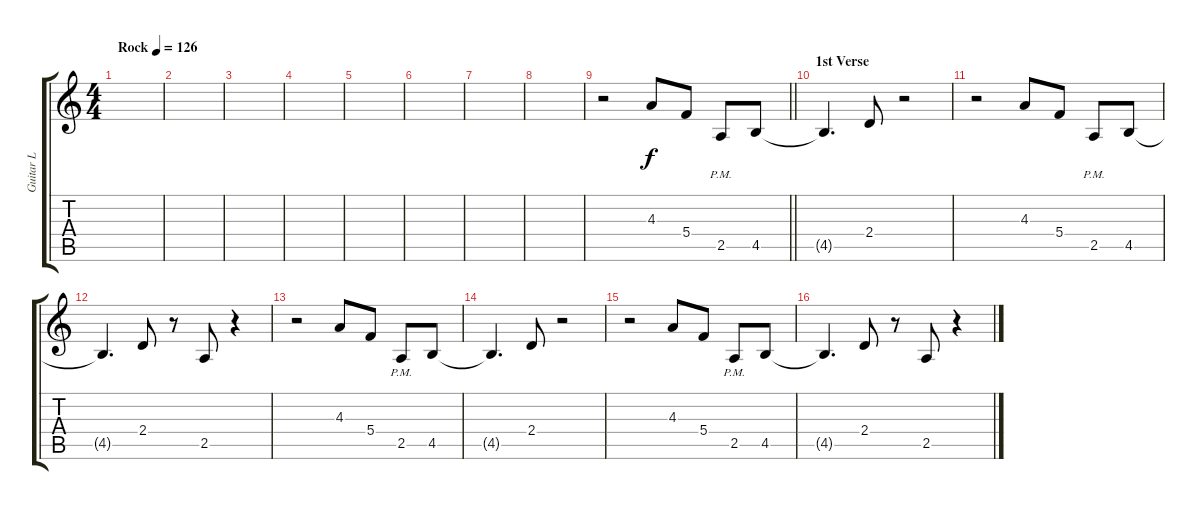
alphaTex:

\track ("Guitar L" "Guitar L") {instrument distortionguitar}
\staff {score tabs}
\tuning (D4 A3 F3 C3 G2 D2) {hide}
\ts (4 4)
\tempo (126 "Rock")
\clef g2
\ks c
|
|
|
|
|
|
|
|
\barLineRight lightlight
r.2 4.3.8 5.4.8 2.5{pm}.8 4.5.8 |
\section ("" "1st Verse")
4.5{t}.4{d} 2.4.8 r.2 |
r.2 4.3.8 5.4.8 2.5{pm}.8 4.5.8 |
4.5{t}.4{d} 2.4.8 r.8 2.5.8 r.4 |
r.2 4.3.8 5.4.8 2.5{pm}.8 4.5.8 |
4.5{t}.4{d} 2.4.8 r.2 |
r.2 4.3.8 5.4.8 2.5{pm}.8 4.5.8 |
4.5{t}.4{d} 2.4.8 r.8 2.5.8 r.4
